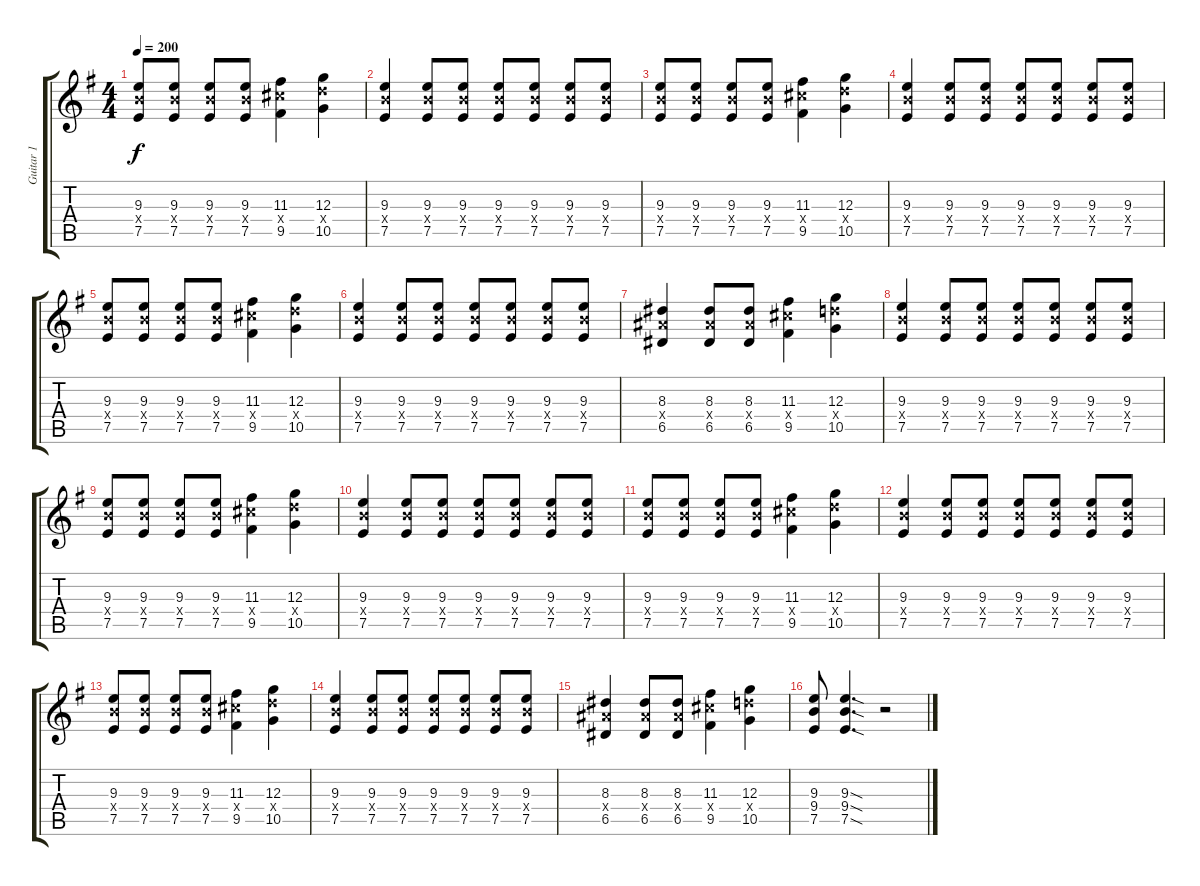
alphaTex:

\track ("Guitar 1" "Guitar 1") {instrument distortionguitar}
\staff {score tabs}
\tuning (E4 B3 G3 D3 A2 E2) {hide}
\ts (4 4)
\tempo 200
\clef g2
\ks eminor
(9.3 9.4{x} 7.5).8{dy f} (9.3 9.4{x} 7.5).8 (9.3 9.4{x} 7.5).8 (9.3 9.4{x} 7.5).8 (11.3 11.4{x} 9.5).4 (12.3 12.4{x} 10.5).4 |
(9.3 9.4{x} 7.5).4 (9.3 9.4{x} 7.5).8 (9.3 9.4{x} 7.5).8 (9.3 9.4{x} 7.5).8 (9.3 9.4{x} 7.5).8 (9.3 9.4{x} 7.5).8 (9.3 9.4{x} 7.5).8 |
(9.3 9.4{x} 7.5).8 (9.3 9.4{x} 7.5).8 (9.3 9.4{x} 7.5).8 (9.3 9.4{x} 7.5).8 (11.3 11.4{x} 9.5).4 (12.3 12.4{x} 10.5).4 |
(9.3 9.4{x} 7.5).4 (9.3 9.4{x} 7.5).8 (9.3 9.4{x} 7.5).8 (9.3 9.4{x} 7.5).8 (9.3 9.4{x} 7.5).8 (9.3 9.4{x} 7.5).8 (9.3 9.4{x} 7.5).8 |
(9.3 9.4{x} 7.5).8 (9.3 9.4{x} 7.5).8 (9.3 9.4{x} 7.5).8 (9.3 9.4{x} 7.5).8 (11.3 11.4{x} 9.5).4 (12.3 12.4{x} 10.5).4 |
(9.3 9.4{x} 7.5).4 (9.3 9.4{x} 7.5).8 (9.3 9.4{x} 7.5).8 (9.3 9.4{x} 7.5).8 (9.3 9.4{x} 7.5).8 (9.3 9.4{x} 7.5).8 (9.3 9.4{x} 7.5).8 |
(8.3 8.4{x} 6.5).4 (8.3 8.4{x} 6.5).8 (8.3 8.4{x} 6.5).8 (11.3 11.4{x} 9.5).4 (12.3 12.4{x} 10.5).4 |
(9.3 9.4{x} 7.5).4 (9.3 9.4{x} 7.5).8 (9.3 9.4{x} 7.5).8 (9.3 9.4{x} 7.5).8 (9.3 9.4{x} 7.5).8 (9.3 9.4{x} 7.5).8 (9.3 9.4{x} 7.5).8 |
(9.3 9.4{x} 7.5).8 (9.3 9.4{x} 7.5).8 (9.3 9.4{x} 7.5).8 (9.3 9.4{x} 7.5).8 (11.3 11.4{x} 9.5).4 (12.3 12.4{x} 10.5).4 |
(9.3 9.4{x} 7.5).4 (9.3 9.4{x} 7.5).8 (9.3 9.4{x} 7.5).8 (9.3 9.4{x} 7.5).8 (9.3 9.4{x} 7.5).8 (9.3 9.4{x} 7.5).8 (9.3 9.4{x} 7.5).8 |
(9.3 9.4{x} 7.5).8 (9.3 9.4{x} 7.5).8 (9.3 9.4{x} 7.5).8 (9.3 9.4{x} 7.5).8 (11.3 11.4{x} 9.5).4 (12.3 12.4{x} 10.5).4 |
(9.3 9.4{x} 7.5).4 (9.3 9.4{x} 7.5).8 (9.3 9.4{x} 7.5).8 (9.3 9.4{x} 7.5).8 (9.3 9.4{x} 7.5).8 (9.3 9.4{x} 7.5).8 (9.3 9.4{x} 7.5).8 |
(9.3 9.4{x} 7.5).8 (9.3 9.4{x} 7.5).8 (9.3 9.4{x} 7.5).8 (9.3 9.4{x} 7.5).8 (11.3 11.4{x} 9.5).4 (12.3 12.4{x} 10.5).4 |
(9.3 9.4{x} 7.5).4 (9.3 9.4{x} 7.5).8 (9.3 9.4{x} 7.5).8 (9.3 9.4{x} 7.5).8 (9.3 9.4{x} 7.5).8 (9.3 9.4{x} 7.5).8 (9.3 9.4{x} 7.5).8 |
(8.3 8.4{x} 6.5).4 (8.3 8.4{x} 6.5).8 (8.3 8.4{x} 6.5).8 (11.3 11.4{x} 9.5).4 (12.3 12.4{x} 10.5).4 |
(9.3 9.4 7.5).8 (9.3{sod} 9.4{sod} 7.5{sod}).4{d} r.2
